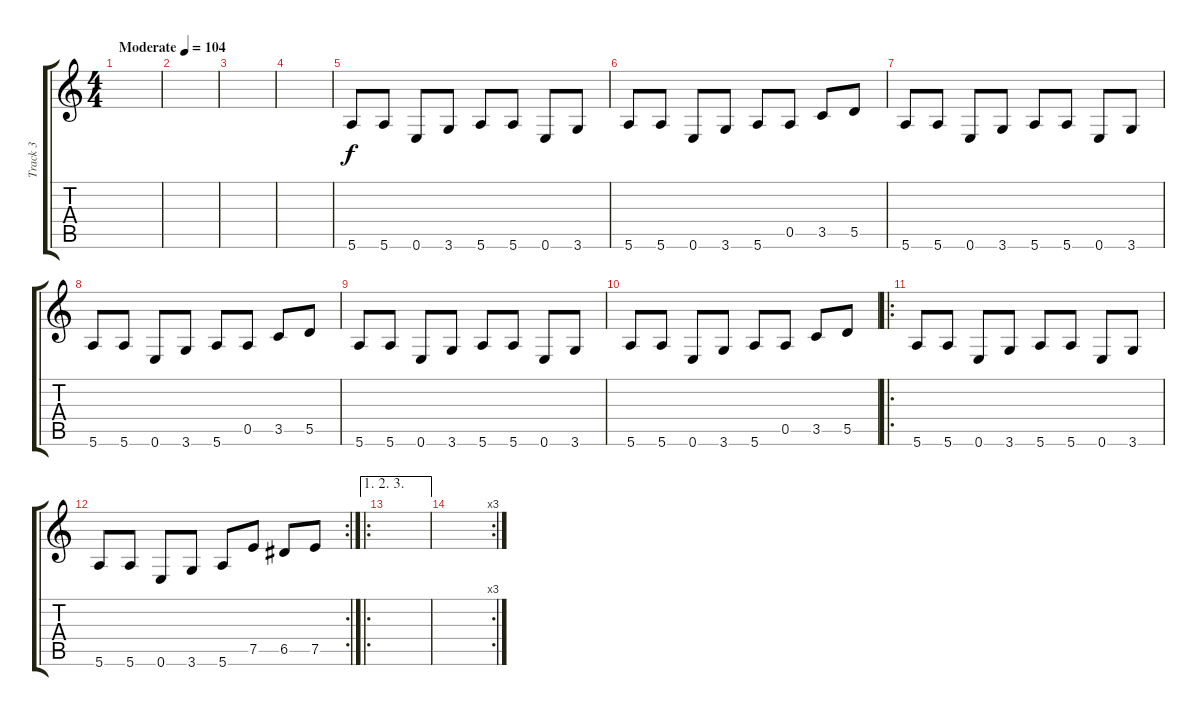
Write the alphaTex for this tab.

\track ("Track 3" "Track 3") {instrument electricbassfinger}
\staff {score tabs}
\tuning (E4 B3 G3 D3 A2 E2) {hide}
\ts (4 4)
\tempo (104 "Moderate")
\clef g2
\ks c
|
|
|
|
5.6.8 5.6.8 0.6.8 3.6.8 5.6.8 5.6.8 0.6.8 3.6.8 |
5.6.8 5.6.8 0.6.8 3.6.8 5.6.8 0.5.8 3.5.8 5.5.8 |
5.6.8 5.6.8 0.6.8 3.6.8 5.6.8 5.6.8 0.6.8 3.6.8 |
5.6.8 5.6.8 0.6.8 3.6.8 5.6.8 0.5.8 3.5.8 5.5.8 |
5.6.8 5.6.8 0.6.8 3.6.8 5.6.8 5.6.8 0.6.8 3.6.8 |
5.6.8 5.6.8 0.6.8 3.6.8 5.6.8 0.5.8 3.5.8 5.5.8 |
\ro
5.6.8 5.6.8 0.6.8 3.6.8 5.6.8 5.6.8 0.6.8 3.6.8 |
\rc 2
5.6.8 5.6.8 0.6.8 3.6.8 5.6.8 7.5.8 6.5.8 7.5.8 |
\ae (1 2 3)
\ro
|
\rc 3
